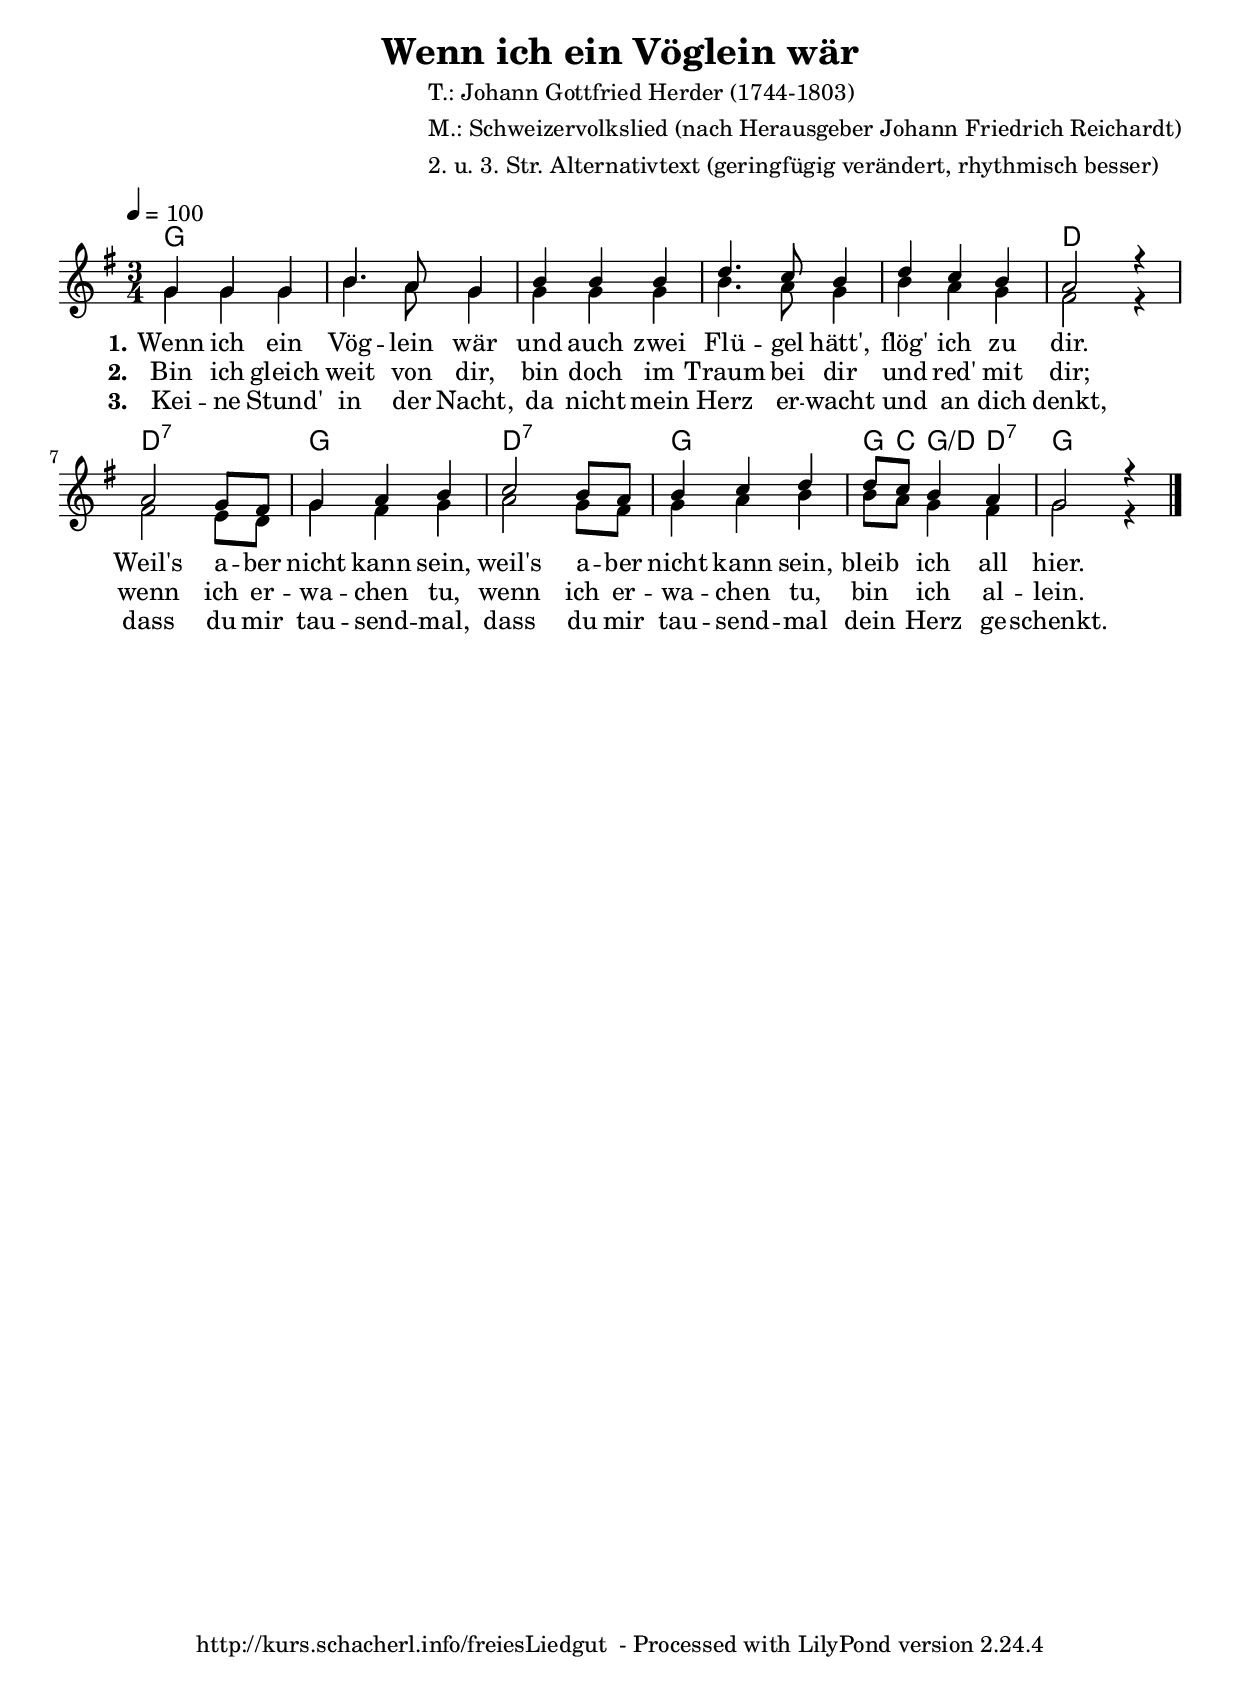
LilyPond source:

\version "2.24.1"
% automatically converted by musicxml2ly from D:/homepage_sprit/kurs.schacherl.info/freiesLiedgut/xml/wenn-ich-ein-voeglein-waer.xml
\pointAndClickOff

\include "articulate.ly"

\paper {
  indent = 0
  %paper-height = 15\cm
  top-margin = 15
  %bottom-margin = 0
  markup-system-spacing.padding = #1
  system-system-spacing =
  #'((basic-distance . 12)
     (minimum-distance . 8)
     (padding . 1)
     (stretchability . 60))
  % defaults: 12, 8, 1, 60
}

fusszeile = \markup{
  \with-url #"http://kurs.schacherl.info/freiesLiedgut" {
    http://kurs.schacherl.info/freiesLiedgut
  }
  \with-url #"https://lilypond.org/"{" - Processed with LilyPond version"  #(lilypond-version)}
}


\header {
  title =  "Wenn ich ein Vöglein wär"
  composer =  \markup \column {
    \line { "T.: Johann Gottfried Herder (1744-1803)"}
    \line { "M.: Schweizervolkslied (nach Herausgeber Johann Friedrich Reichardt)"}
    \line { "2. u. 3. Str. Alternativtext (geringfügig verändert, rhythmisch besser)"}
  }
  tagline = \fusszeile

  encodingdate =  "2023-10-29"
  encoder =  "abc2xml version 239"
}

PartPOneVoiceOne =  \relative g' {
  \time 3/4  \key g \major | % 1
  \tempo 4=100 g4 g4 g4 | % 2
  b4. a8 g4 | % 3
  b4 b4 b4 | % 4
  d4. c8 b4 | % 5
  d4 c4 b4 | % 6
  a2 r4 | \break
  a2 g8 fis8 | % 8
  g4 a4 b4 | % 9
  c2 b8 a8 | \barNumberCheck #10
  b4 c4 d4 | % 11
  d8 c8 b4 a4 | % 12
  g2 r4 \bar "|."
}


PartPOneVoiceOneChords =  \chords {
  g2. s2. s2. s2. s2. d2.
  d2.:7  g2. d2.:7  g2. g8 c8 g4/+d d4:7 g2.
}

PartPOneVoiceOneLyricsOne =  \lyricmode {
  \set ignoreMelismata = ##t
  "Wenn" ich ein Vög -- lein wär und auch zwei Flü -- gel "hätt',"
  "flög'" ich zu "dir." "Weil's" a -- ber nicht kann "sein," "weil's"
  a -- ber nicht kann "sein," bleib\skip1 ich all "hier."
}

PartPOneVoiceOneLyricsTwo =  \lyricmode {
  \set ignoreMelismata = ##t
  "Bin" ich gleich weit von "dir," bin doch im Traum bei dir und
  "red'" mit "dir;" wenn ich er -- wa -- chen "tu," wenn ich er -- wa
  -- chen "tu," bin\skip1 ich al -- "lein."
}

PartPOneVoiceOneLyricsThree =  \lyricmode {
  \set ignoreMelismata = ##t
  "Kei" -- ne "Stund'" in der "Nacht," da nicht mein Herz er --
  wacht und an dich "denkt," dass du mir tau -- send -- "mal," dass du
  mir tau -- send -- mal dein\skip1 Herz ge -- "schenkt."
}

PartPOneVoiceTwo =  \relative g' {
  \time 3/4  \key g \major | % 1
  g4 g4 g4 | % 2
  b4. a8 g4 | % 3
  g4 g4 g4 | % 4
  b4. a8 g4 | % 5
  b4 a4 g4 | % 6
  fis2 r4 | % 7
  fis2 e8 d8 | % 8
  g4 fis4 g4 | % 9
  a2 g8 fis8 | \barNumberCheck #10
  g4 a4 b4 | % 11
  b8 a8 g4 fis4 |
  g2 r4 \bar "|."
}


% The score definition
\score {
  <<

    \context ChordNames = "PartPOneVoiceOneChords" { \PartPOneVoiceOneChords}
    \new Staff
    <<

      \context Staff <<
        \mergeDifferentlyDottedOn\mergeDifferentlyHeadedOn
        \context Voice = "PartPOneVoiceOne" {  \voiceOne \PartPOneVoiceOne }
        \new Lyrics \lyricsto "PartPOneVoiceOne" { \set stanza = "1." \PartPOneVoiceOneLyricsOne }
        \new Lyrics \lyricsto "PartPOneVoiceOne" { \set stanza = "2." \PartPOneVoiceOneLyricsTwo }
        \new Lyrics \lyricsto "PartPOneVoiceOne" { \set stanza = "3." \PartPOneVoiceOneLyricsThree }
        \context Voice = "PartPOneVoiceTwo" {  \voiceTwo \PartPOneVoiceTwo }
      >>
    >>

  >>
  \layout {}
}

\score {
  <<

    \new Staff
    <<

      \context Staff <<
        \mergeDifferentlyDottedOn\mergeDifferentlyHeadedOn
        \context Voice = "PartPOneVoiceOne" {  \voiceOne \PartPOneVoiceOne }
        \new Lyrics \lyricsto "PartPOneVoiceOne" { \set stanza = "1." \PartPOneVoiceOneLyricsOne }
        \new Lyrics \lyricsto "PartPOneVoiceOne" { \set stanza = "2." \PartPOneVoiceOneLyricsTwo }
        \new Lyrics \lyricsto "PartPOneVoiceOne" { \set stanza = "3." \PartPOneVoiceOneLyricsThree }
        \context Voice = "PartPOneVoiceTwo" {  \voiceTwo \PartPOneVoiceTwo }
      >>
    >>

  >>
  \midi {\tempo 4 = 100 }
}
